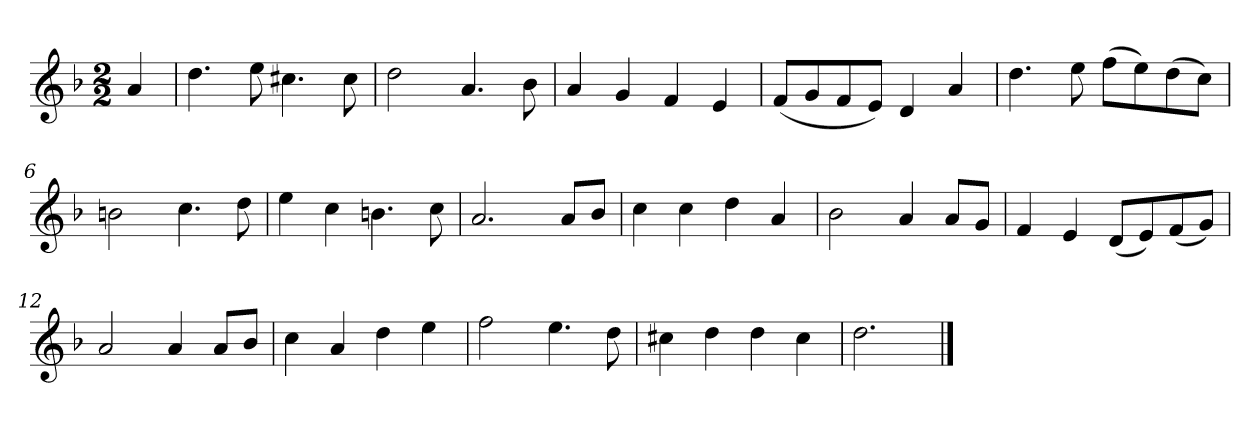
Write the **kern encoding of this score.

**kern
*part1
*staff1
*k[b-]
*M2/2
*MM120
=
4a
=1
4.dd
8ee
4.cc#X
8cc#
=2
2dd
4.a
8b-
=3
4a
4g
4f
4e
=4
(8fL
8g
8f
8eJ)
4d
4a
=5
4.dd
8ee
(8ffL
8ee)
(8dd
8ccJ)
=6
2bn
4.cc
8dd
=7
4ee
4cc
4.bn
8cc
=8
2.a
8aL
8b-J
=9
4cc
4cc
4dd
4a
=10
2b-
4a
8aL
8gJ
=11
4f
4e
(8dL
8e)
(8f
8gJ)
=12
2a
4a
8aL
8b-J
=13
4cc
4a
4dd
4ee
=14
2ff
4.ee
8dd
=15
4cc#X
4dd
4dd
4cc#
=16
2.dd
==
*-
